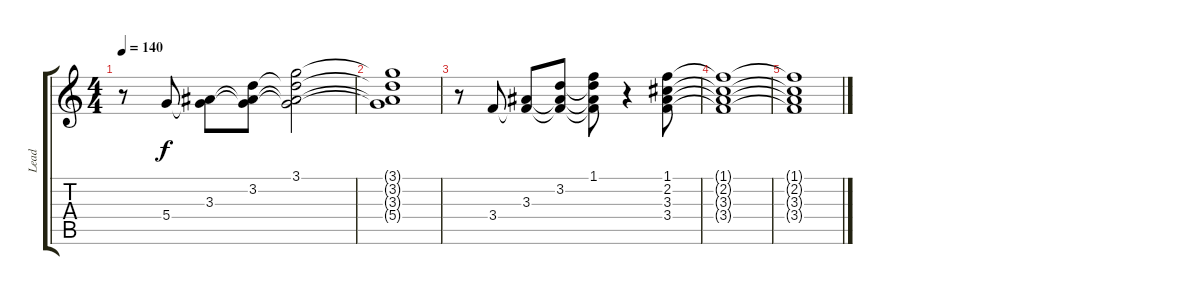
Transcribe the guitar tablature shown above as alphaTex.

\track ("Lead" "Lead") {instrument overdrivenguitar}
\staff {score tabs}
\tuning (E4 B3 G3 D3 A2 E2) {hide}
\ts (4 4)
\tempo 140
\clef g2
\ks c
r.8{dy f} 5.4.8 (3.3 5.4{t}).8 (3.2 3.3{t} 5.4{t}).8 (3.1 3.2{t} 3.3{t} 5.4{t}).2 |
(3.1{t} 3.2{t} 3.3{t} 5.4{t}).1 |
r.8 3.4.8 (3.3 3.4{t}).8 (3.2 3.3{t} 3.4{t}).8 (1.1 3.2{t} 3.3{t} 3.4{t}).8 r.4 (1.1 2.2 3.3 3.4).8 |
(1.1{t} 2.2{t} 3.3{t} 3.4{t}).1 |
(1.1{t} 2.2{t} 3.3{t} 3.4{t}).1
